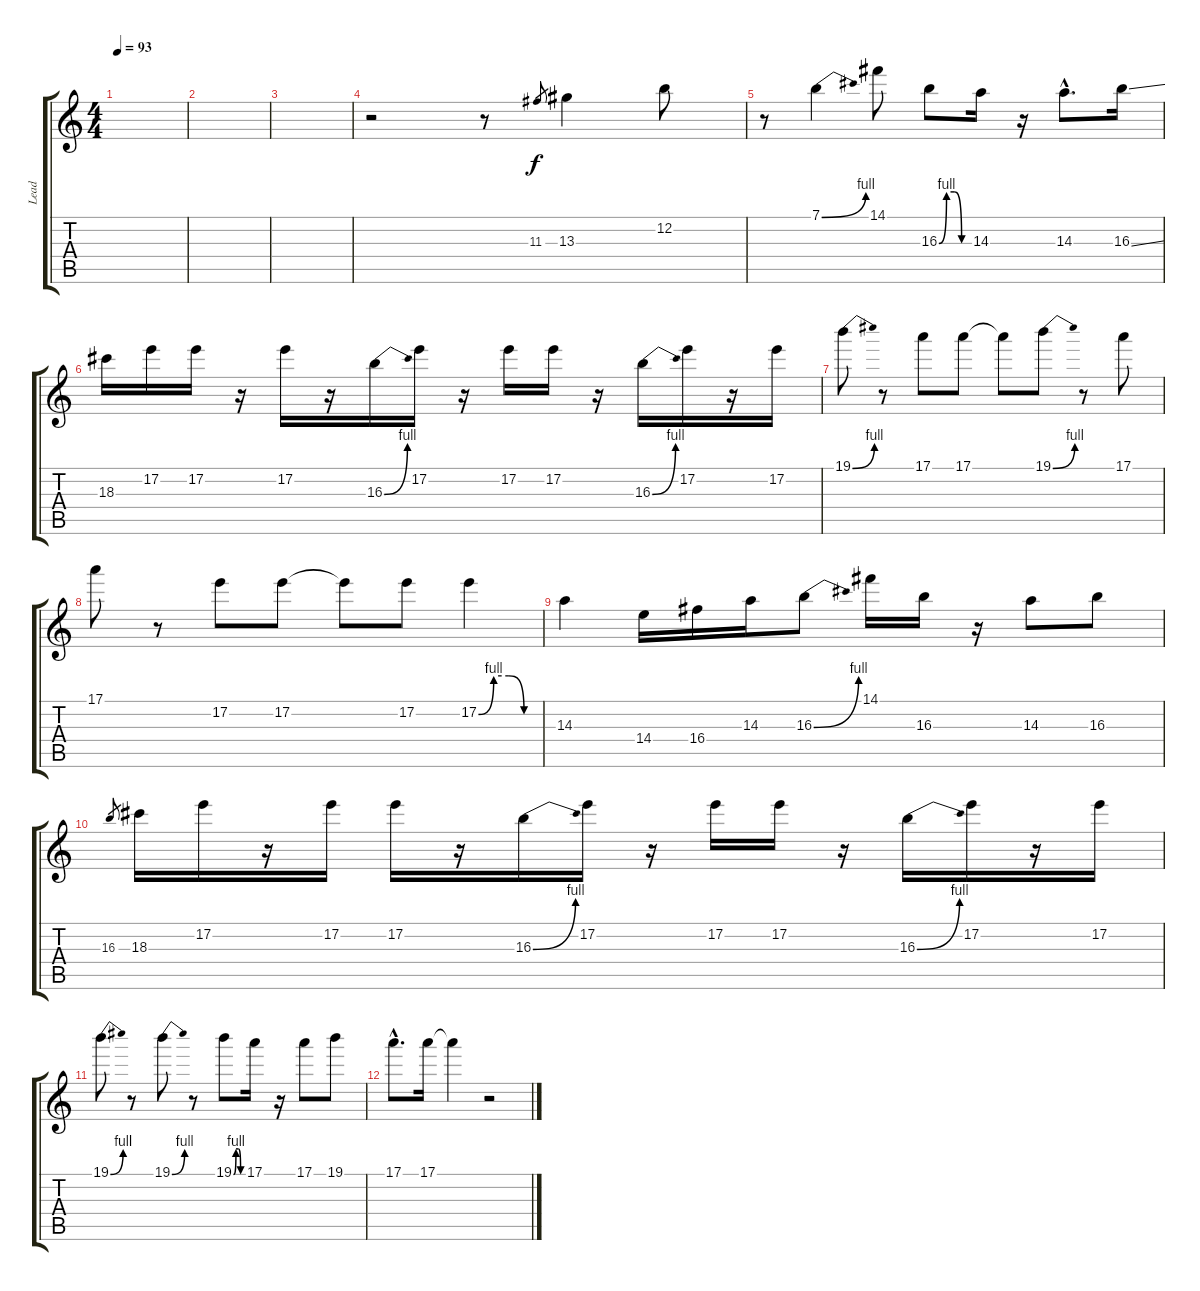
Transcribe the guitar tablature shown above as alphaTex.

\track ("Lead" "Lead") {instrument overdrivenguitar}
\staff {score tabs}
\tuning (E4 B3 G3 D3 A2 E2) {hide}
\ts (4 4)
\tempo 93
\clef g2
\ks c
|
|
|
r.2 r.8 11.3.8{gr} 13.3.4{volume 16} 12.2.8 |
r.8 7.1{be (bend 0 0 60 4)}.4 14.1.8 16.3{be (custom 0 0 15 4 30 4 45 0 60 0)}.8 14.3.16 r.16 14.3{hac}.8{d} 16.3{ss}.16 |
18.3.16 17.2.16 17.2.16 r.16 17.2.16 r.16 16.3{be (bend 0 0 60 4)}.16 17.2.16 r.16 17.2.16 17.2.16 r.16 16.3{be (bend 0 0 60 4)}.16 17.2.16 r.16 17.2.16 |
19.1{be (bend 0 0 60 4)}.8 r.8 17.1.8 17.1.8 17.1{t}.8 19.1{be (bend 0 0 60 4)}.8 r.8 17.1.8 |
17.1.8 r.8 17.2.8 17.2.8 17.2{t}.8 17.2.8 17.2{be (custom 0 0 15 4 30 4 45 0 60 0)}.4 |
14.3.4 14.4.16 16.4.16 14.3.16 16.3{be (bend 0 0 60 4)}.8 14.1.16 16.3.16 r.16 14.3.8 16.3.8 |
16.3.8{gr} 18.3.16 17.2.16 r.16 17.2.16 17.2.16 r.16 16.3{be (bend 0 0 60 4)}.16 17.2.16 r.16 17.2.16 17.2.16 r.16 16.3{be (bend 0 0 60 4)}.16 17.2.16 r.16 17.2.16 |
19.1{be (bend 0 0 60 4)}.8 r.8 19.1{be (bend 0 0 60 4)}.8 r.8 19.1{be (custom 0 0 15 4 30 4 45 0 60 0)}.8 17.1.16 r.16 17.1.8 19.1.8 |
17.1{hac}.8{d} 17.1.16 17.1{t}.4 r.2
